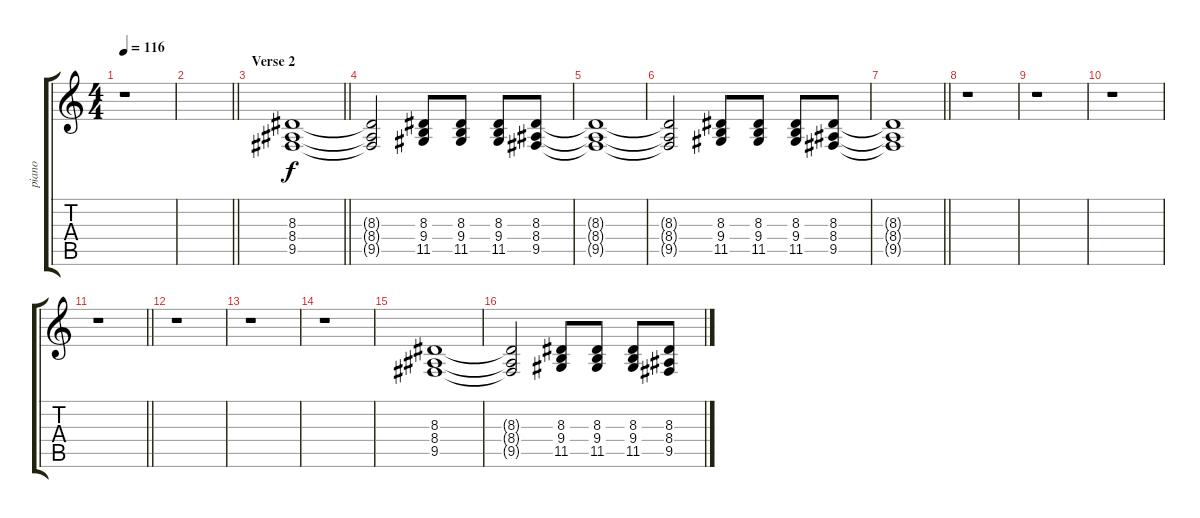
\track ("piano" "piano") {instrument electricgrandpiano}
\staff {score tabs}
\tuning (E4 B3 G3 D3 A2 E2) {hide}
\ts (4 4)
\tempo 116
\clef g2
\ks c
r.1{dy f} |
\barLineRight lightlight
|
\section ("" "Verse 2")
\barLineRight lightlight
(8.3 8.4 9.5).1 |
\section ("" "")
(8.3{t} 8.4{t} 9.5{t}).2 (8.3 9.4 11.5).8 (8.3 9.4 11.5).8 (8.3 9.4 11.5).8 (8.3 8.4 9.5).8 |
(8.3{t} 8.4{t} 9.5{t}).1 |
(8.3{t} 8.4{t} 9.5{t}).2 (8.3 9.4 11.5).8 (8.3 9.4 11.5).8 (8.3 9.4 11.5).8 (8.3 8.4 9.5).8 |
\barLineRight lightlight
(8.3{t} 8.4{t} 9.5{t}).1 |
r.1 |
r.1 |
r.1 |
\barLineRight lightlight
r.1 |
r.1 |
r.1 |
r.1 |
(8.3 8.4 9.5).1 |
(8.3{t} 8.4{t} 9.5{t}).2 (8.3 9.4 11.5).8 (8.3 9.4 11.5).8 (8.3 9.4 11.5).8 (8.3 8.4 9.5).8
